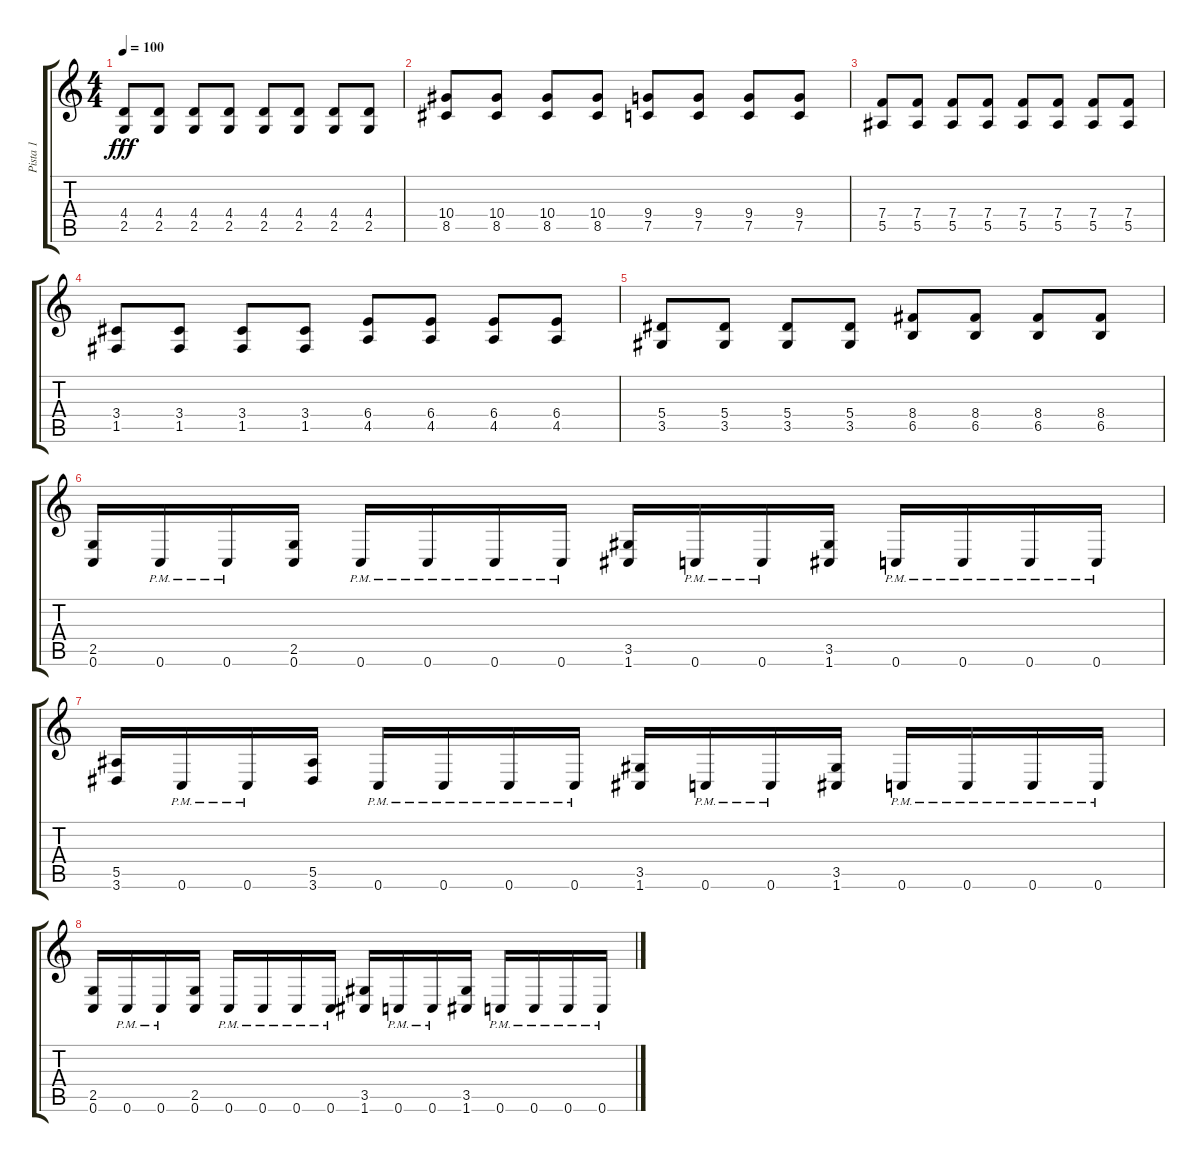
\track ("Pista 1" "Pista 1") {instrument distortionguitar}
\staff {score tabs}
\tuning (C4 G3 Eb3 Bb2 F2 C2) {hide}
\ts (4 4)
\tempo 100
\clef g2
\ks c
(4.4 2.5).8{dy fff} (4.4 2.5).8 (4.4 2.5).8 (4.4 2.5).8 (4.4 2.5).8 (4.4 2.5).8 (4.4 2.5).8 (4.4 2.5).8 |
(10.4 8.5).8 (10.4 8.5).8 (10.4 8.5).8 (10.4 8.5).8 (9.4 7.5).8 (9.4 7.5).8 (9.4 7.5).8 (9.4 7.5).8 |
(7.4 5.5).8 (7.4 5.5).8 (7.4 5.5).8 (7.4 5.5).8 (7.4 5.5).8 (7.4 5.5).8 (7.4 5.5).8 (7.4 5.5).8 |
(3.4 1.5).8 (3.4 1.5).8 (3.4 1.5).8 (3.4 1.5).8 (6.4 4.5).8 (6.4 4.5).8 (6.4 4.5).8 (6.4 4.5).8 |
(5.4 3.5).8 (5.4 3.5).8 (5.4 3.5).8 (5.4 3.5).8 (8.4 6.5).8 (8.4 6.5).8 (8.4 6.5).8 (8.4 6.5).8 |
(2.5 0.6).16 0.6{pm}.16 0.6{pm}.16 (2.5 0.6).16 0.6{pm}.16 0.6{pm}.16 0.6{pm}.16 0.6{pm}.16 (3.5 1.6).16 0.6{pm}.16 0.6{pm}.16 (3.5 1.6).16 0.6{pm}.16 0.6{pm}.16 0.6{pm}.16 0.6{pm}.16 |
(5.5 3.6).16 0.6{pm}.16 0.6{pm}.16 (5.5 3.6).16 0.6{pm}.16 0.6{pm}.16 0.6{pm}.16 0.6{pm}.16 (3.5 1.6).16 0.6{pm}.16 0.6{pm}.16 (3.5 1.6).16 0.6{pm}.16 0.6{pm}.16 0.6{pm}.16 0.6{pm}.16 |
(2.5 0.6).16 0.6{pm}.16 0.6{pm}.16 (2.5 0.6).16 0.6{pm}.16 0.6{pm}.16 0.6{pm}.16 0.6{pm}.16 (3.5 1.6).16 0.6{pm}.16 0.6{pm}.16 (3.5 1.6).16 0.6{pm}.16 0.6{pm}.16 0.6{pm}.16 0.6{pm}.16
